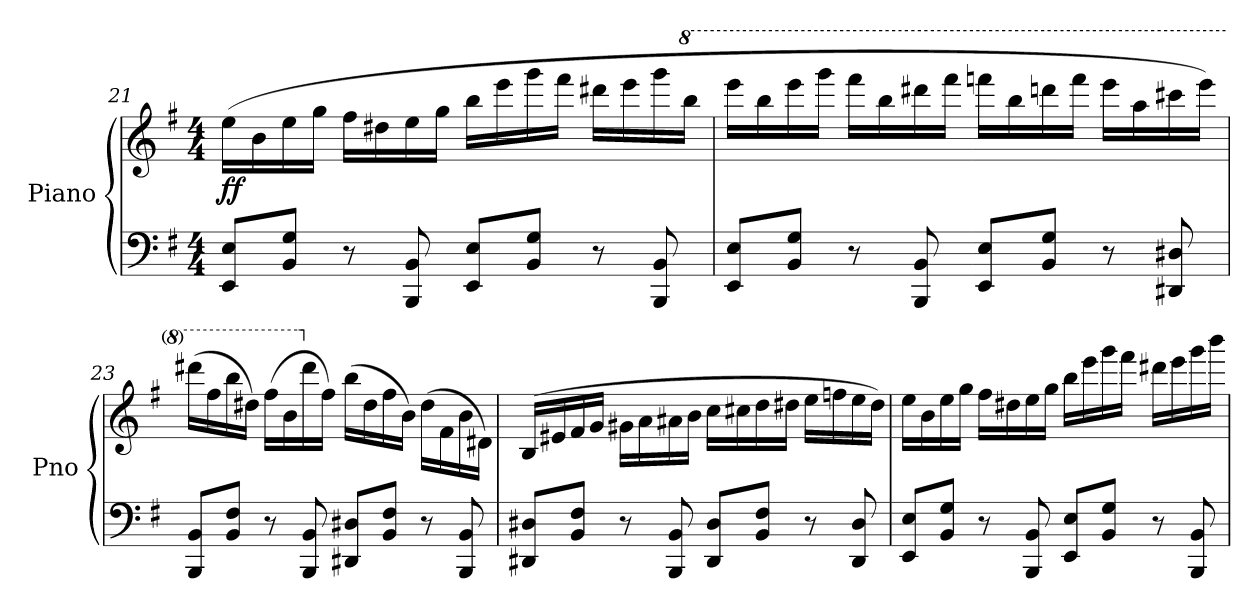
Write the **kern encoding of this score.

**kern	**kern	**dynam
*part1	*part1	*part1
*staff2	*staff1	*staff1/2
*I"Piano	*	*
*I'Pno	*	*
*clefF4	*clefG2	*
*k[f#]	*k[f#]	*
*M4/4	*M4/4	*
=21	=21	=21
!	!	!LO:DY:b
8EE/ 8E/L	(16ee\LL	ff
.	16b\	.
8BB/ 8G/J	16ee\	.
.	16gg\JJ	.
8r	16ff#\LL	.
.	16dd#X\	.
8BBB/ 8BB/	16ee\	.
.	16gg\JJ	.
8EE/ 8E/L	16bb\LL	.
.	16eee\	.
8BB/ 8G/J	16ggg\	.
.	16fff#\JJ	.
8r	16ddd#X\LL	.
.	16eee\	.
8BBB/ 8BB/	16ggg\	.
*	*8va	*
.	16bbb\JJ	.
=22	=22	=22
8EE/ 8E/L	16eeee\LL	.
.	16bbb\	.
8BB/ 8G/J	16eeee\	.
.	16gggg\JJ	.
8r	16ffff#\LL	.
.	16bbb\	.
8BBB/ 8BB/	16dddd#X\	.
.	16ffff#\JJ	.
8EE/ 8E/L	16ffffn\LL	.
.	16bbb\	.
8BB/ 8G/J	16ddddn\	.
.	16ffff\JJ	.
8r	16eeee\LL	.
.	16aaa\	.
8DD#X/ 8D#X/	16cccc#X\	.
.	16eeee\JJ)	.
!!LO:LB:g=z
=23	=23	=23
8BBB/ 8BB/L	(16dddd#X\LL	.
.	16fff#\	.
8BB/ 8F#/J	16bbb\	.
.	16ddd#X\JJ)	.
8r	(16fff#\LL	.
.	16bb\	.
*	*X8va	*
8BBB/ 8BB/	16ddd#\	.
.	16ff#\JJ)	.
8DD#X/ 8D#X/L	(16bb\LL	.
.	16dd#\	.
8BB/ 8F#/J	16ff#\	.
.	16b\JJ)	.
8r	(16dd#\LL	.
.	16f#\	.
8BBB/ 8BB/	16b\	.
.	16d#X\JJ)	.
=24	=24	=24
8DD#X/ 8D#X/L	(16B/LL	.
.	16e#X/	.
8BB/ 8F#/J	16f#/	.
.	16g/JJ	.
8r	16g#X\LL	.
.	16a\	.
8BBB/ 8BB/	16a#X\	.
.	16b\JJ	.
8DD#/ 8D#/L	16cc\LL	.
.	16cc#X\	.
8BB/ 8F#/J	16dd\	.
.	16dd#X\JJ	.
8r	16ee\LL	.
.	16ffn\	.
8DD#/ 8D#/	16ee\	.
.	16dd#\JJ)	.
=25	=25	=25
8EE/ 8E/L	16ee\LL	.
.	16b\	.
8BB/ 8G/J	16ee\	.
.	16gg\JJ	.
8r	16ff#\LL	.
.	16dd#X\	.
8BBB/ 8BB/	16ee\	.
.	16gg\JJ	.
8EE/ 8E/L	16bb\LL	.
.	16eee\	.
8BB/ 8G/J	16ggg\	.
.	16fff#\JJ	.
8r	16ddd#X\LL	.
.	16eee\	.
8BBB/ 8BB/	16ggg\	.
.	16bbb\JJ	.
=	=	=
*-	*-	*-
